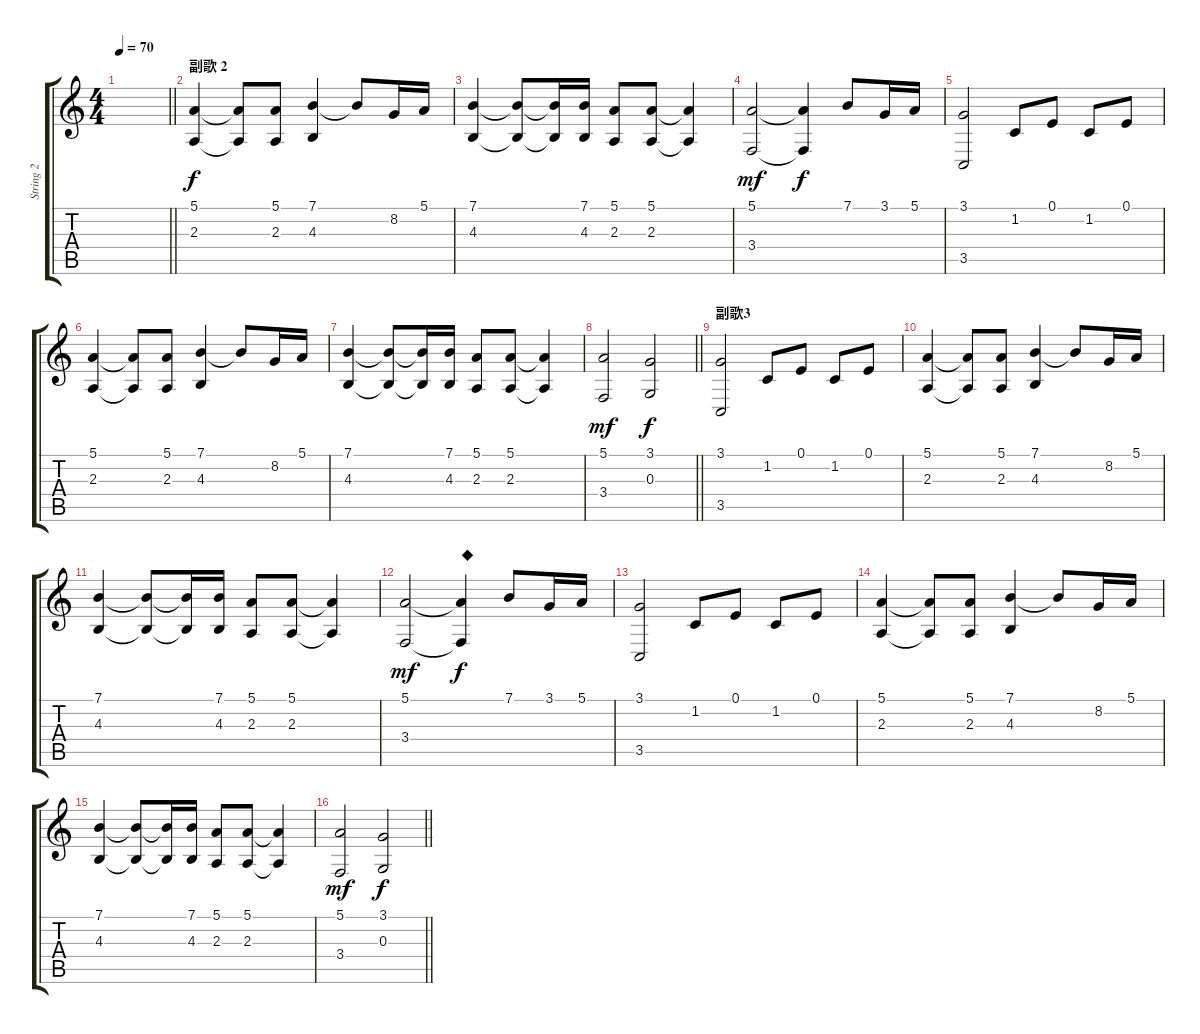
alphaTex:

\track ("String 2" "String 2") {instrument synthstrings1}
\staff {score tabs}
\tuning (E4 B3 G3 D3 A2 E2) {hide}
\ts (4 4)
\tempo 70
\clef g2
\barLineRight lightlight
\ks c
|
\section ("" "副歌 2")
(5.1 2.3).4{dy f} (5.1{t} 2.3{t}).8 (5.1 2.3).8 (7.1 4.3).4 7.1{t}.8 8.2.16 5.1.16 |
(7.1 4.3).4 (7.1{t} 4.3{t}).8 (7.1{t} 4.3{t}).16 (7.1 4.3).16 (5.1 2.3).8 (5.1 2.3).8 (5.1{t} 2.3{t}).4 |
(5.1 3.4).2{dy mf} (5.1{t} 3.4{t}).4{dy f} 7.1.8 3.1.16 5.1.16 |
(3.1 3.5).2 1.2.8 0.1.8 1.2.8 0.1.8 |
(5.1 2.3).4 (5.1{t} 2.3{t}).8 (5.1 2.3).8 (7.1 4.3).4 7.1{t}.8 8.2.16 5.1.16 |
(7.1 4.3).4 (7.1{t} 4.3{t}).8 (7.1{t} 4.3{t}).16 (7.1 4.3).16 (5.1 2.3).8 (5.1 2.3).8 (5.1{t} 2.3{t}).4 |
\barLineRight lightlight
(5.1 3.4).2{dy mf} (3.1 0.3).2{dy f} |
\section ("" "副歌3")
(3.1 3.5).2 1.2.8 0.1.8 1.2.8 0.1.8 |
(5.1 2.3).4 (5.1{t} 2.3{t}).8 (5.1 2.3).8 (7.1 4.3).4 7.1{t}.8 8.2.16 5.1.16 |
(7.1 4.3).4 (7.1{t} 4.3{t}).8 (7.1{t} 4.3{t}).16 (7.1 4.3).16 (5.1 2.3).8 (5.1 2.3).8 (5.1{t} 2.3{t}).4 |
(5.1 3.4).2{dy mf} (5.1{t} 3.4{t}).4{txt "◆" dy f} 7.1.8 3.1.16 5.1.16 |
(3.1 3.5).2 1.2.8 0.1.8 1.2.8 0.1.8 |
(5.1 2.3).4 (5.1{t} 2.3{t}).8 (5.1 2.3).8 (7.1 4.3).4 7.1{t}.8 8.2.16 5.1.16 |
(7.1 4.3).4 (7.1{t} 4.3{t}).8 (7.1{t} 4.3{t}).16 (7.1 4.3).16 (5.1 2.3).8 (5.1 2.3).8 (5.1{t} 2.3{t}).4 |
\barLineRight lightlight
(5.1 3.4).2{dy mf} (3.1 0.3).2{dy f}
